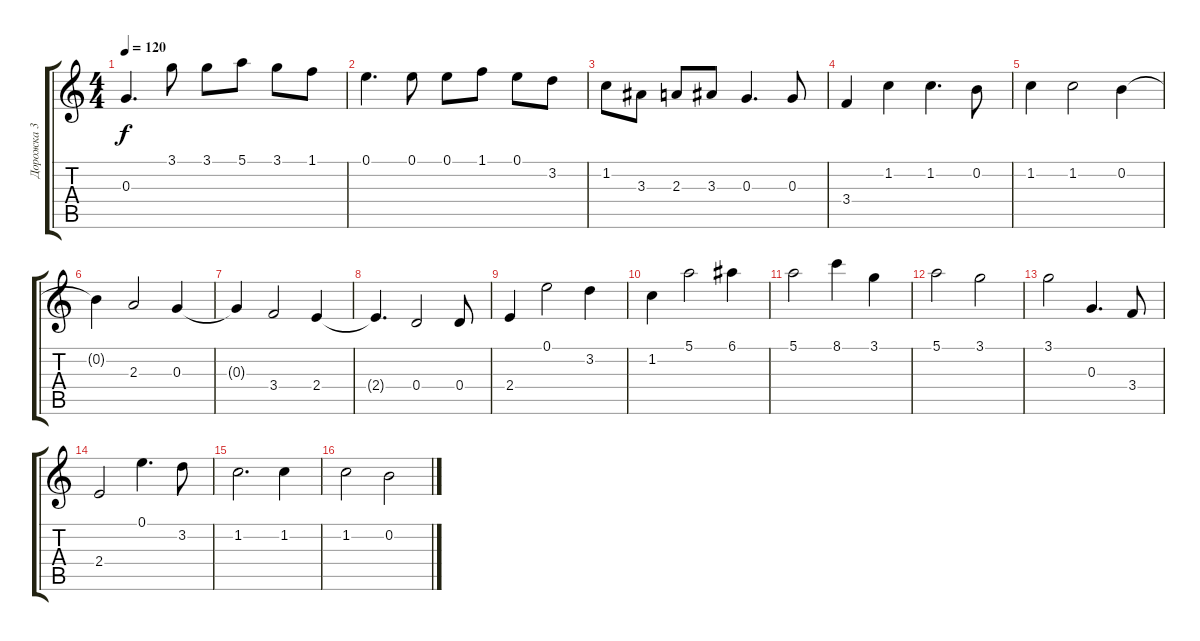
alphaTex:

\track ("Дорожка 3" "Дорожка 3") {instrument acousticguitarsteel}
\staff {score tabs}
\tuning (E4 B3 G3 D3 A2 E2) {hide}
\ts (4 4)
\tempo 120
\clef g2
\ks c
0.3.4{d dy f} 3.1.8 3.1.8 5.1.8 3.1.8 1.1.8 |
0.1.4{d} 0.1.8 0.1.8 1.1.8 0.1.8 3.2.8 |
1.2.8 3.3.8 2.3.8 3.3.8 0.3.4{d} 0.3.8 |
3.4.4 1.2.4 1.2.4{d} 0.2.8 |
1.2.4 1.2.2 0.2.4 |
0.2{t}.4 2.3.2 0.3.4 |
0.3{t}.4 3.4.2 2.4.4 |
2.4{t}.4{d} 0.4.2 0.4.8 |
2.4.4 0.1.2 3.2.4 |
1.2.4 5.1.2 6.1.4 |
5.1.2 8.1.4 3.1.4 |
5.1.2 3.1.2 |
3.1.2 0.3.4{d} 3.4.8 |
2.4.2 0.1.4{d} 3.2.8 |
1.2.2{d} 1.2.4 |
1.2.2 0.2.2
